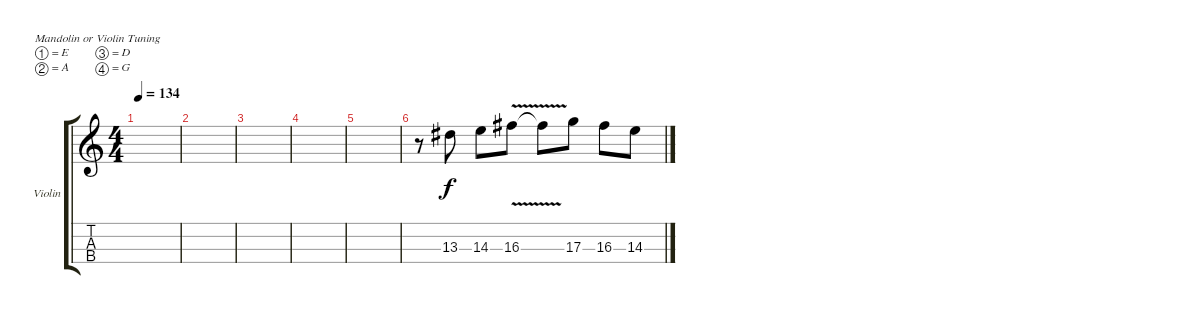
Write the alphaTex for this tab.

\defaultSystemsLayout 4
\bracketExtendMode groupsimilarinstruments
\firstSystemTrackNameOrientation horizontal
\otherSystemsTrackNameOrientation horizontal
\track ("Violin" "Violin") {instrument violin}
\staff {score tabs}
\tuning (E5 A4 D4 G3)
\ts (4 4)
\tempo 134
\clef g2
\scale
0.333333
\ks c
|
\scale
0.333333 |
\scale
0.333333 |
\scale
0.333333 |
\scale
0.333333 |
\scale
0.333333 r.8 13.3.8 14.3.8 16.3{v}.8 16.3{v t}.8 17.3.8 16.3.8 14.3.8 |
\scale
0.333333 |
\scale
0.333333 |
\scale
0.333333 |
\scale
0.333333 |
\scale
0.333333 |
\scale
0.333333 |
\scale
0.333333 |
\scale
0.333333 |
\scale
0.333333 |
\scale
0.333333
